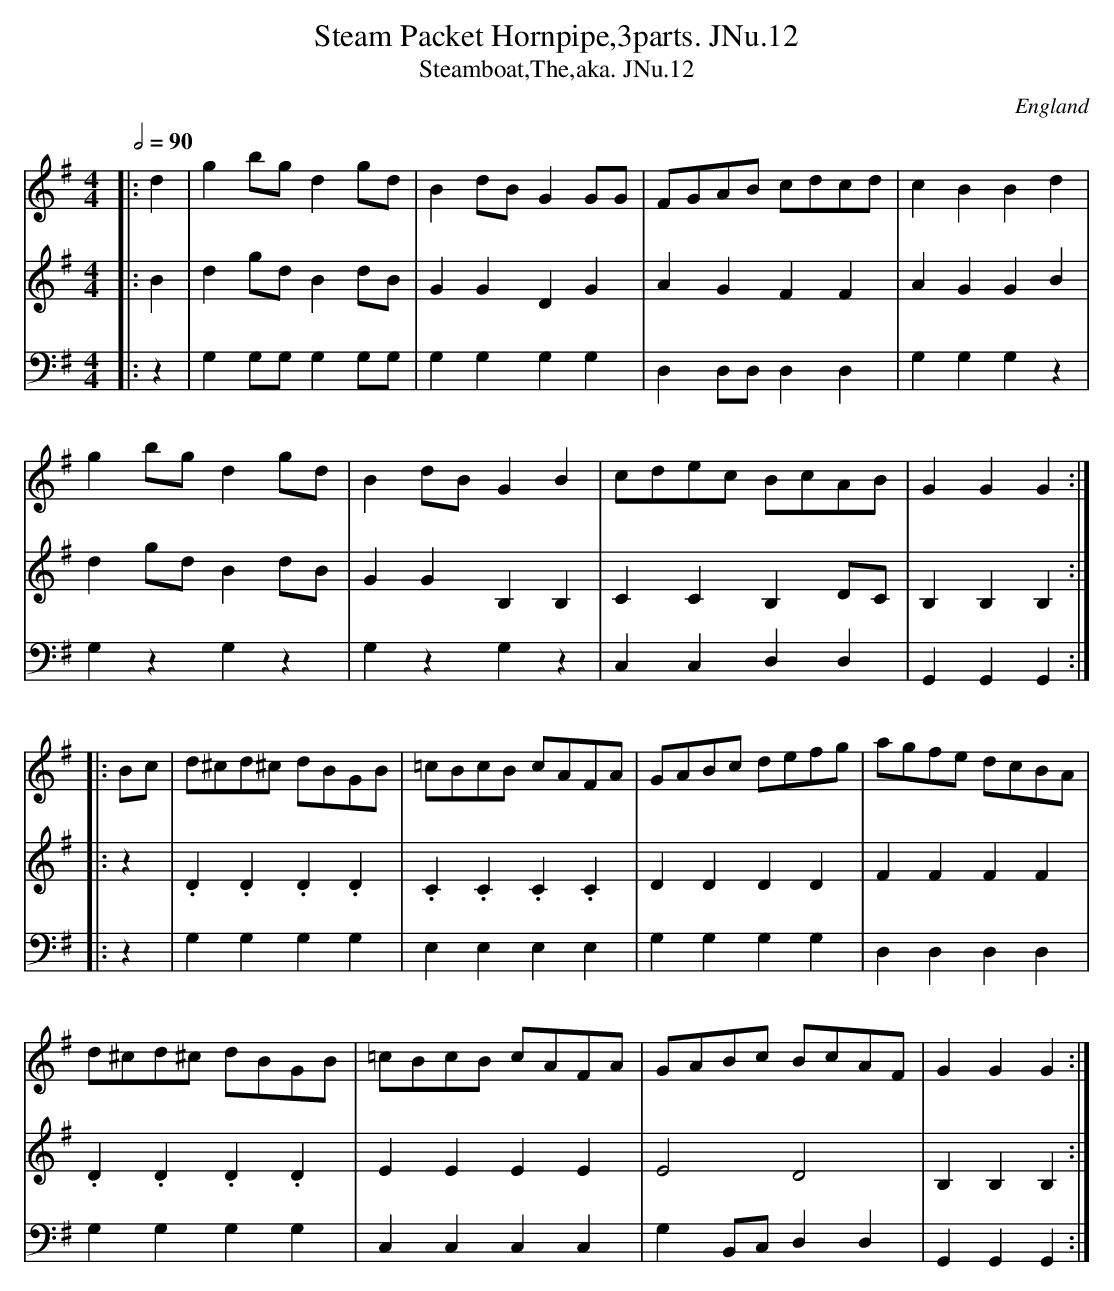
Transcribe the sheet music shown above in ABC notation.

X:1
T:Steam Packet Hornpipe,3parts. JNu.12
T:Steamboat,The,aka. JNu.12
M:4/4
L:1/8
Q:1/2=90
O:England
V:1
V:2
V:3 clef=bass
K:G major
[V:1] |: d2 | g2 bg d2 gd | B2 dB G2 GG | FGAB cdcd | c2 B2 B2 d2 |
[V:2] |: B2 | d2gdB2dB | G2G2D2G2 | A2G2F2F2 | A2G2G2B2 |
[V:3] |: z2 | G,2G,G,G,2G,G, | G,2G,2G,2G,2 | D,2D,D,D,2D,2 | G,2G,2G,2z2 |
[V:1] g2 bg d2 gd | B2 dB G2 B2 | cdec BcAB | G2 G2 G2 :|
[V:2] d2gdB2dB | G2G2B,2B,2 | C2C2B,2DC | B,2B,2B,2 :|
[V:3] G,2z2G,2z2 | G,2z2G,2z2 | C,2C,2D,2D,2 | G,,2G,,2G,,2 :|
[V:1] |: Bc | d^cd^c dBGB | =cBcB cAFA | GABc defg | agfe dcBA |
[V:2] |: z2 |.D2.D2.D2.D2 | .C2.C2.C2.C2 | D2D2D2D2 | F2F2F2F2 |
[V:3] |: z2 |G,2G,2G,2G,2 | E,2E,2E,2E,2 | G,2G,2G,2G,2 | D,2D,2D,2D,2 |
[V:1] d^cd^c dBGB | =cBcB cAFA | GABc BcAF | G2 G2 G2 :|
[V:2] .D2.D2.D2.D2 | E2E2E2E2 |E4D4 | B,2B,2B,2 :|
[V:3] G,2G,2G,2G,2 | C,2C,2C,2C,2 |G,2B,,C,D,2D,2 | G,,2G,,2G,,2 :|
